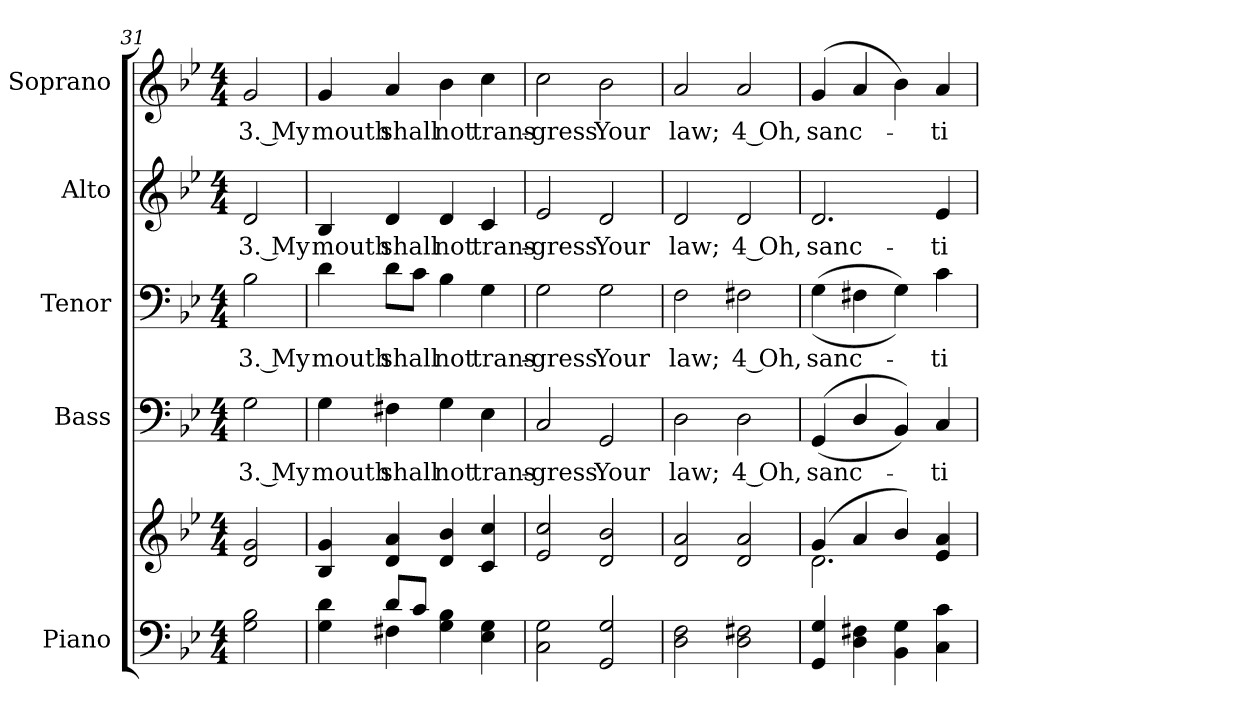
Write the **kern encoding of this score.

**kern	**kern	**kern	**text	**kern	**text	**kern	**text	**kern	**text
*part5	*part5	*part4	*part4	*part3	*part3	*part2	*part2	*part1	*part1
*staff6	*staff5	*staff4	*staff4	*staff3	*staff3	*staff2	*staff2	*staff1	*staff1
*I"Piano	*	*I"Bass	*	*I"Tenor	*	*I"Alto	*	*I"Soprano	*
*I'Pno.	*	*I'B.	*	*I'T.	*	*I'A.	*	*I'S.	*
*clefF4	*clefG2	*clefF4	*	*clefF4	*	*clefG2	*	*clefG2	*
*k[b-e-]	*k[b-e-]	*k[b-e-]	*	*k[b-e-]	*	*k[b-e-]	*	*k[b-e-]	*
*g:	*g:	*g:	*	*g:	*	*g:	*	*g:	*
*M4/4	*M4/4	*M4/4	*	*M4/4	*	*M4/4	*	*M4/4	*
=31	=31	=31	=31	=31	=31	=31	=31	=31	=31
!	!	!	!LO:LY:b:color=#000000	!	!	!	!	!	!
!	!	!	!	!	!LO:LY:b:color=#000000	!	!	!	!
!	!	!	!	!	!	!	!LO:LY:b:color=#000000	!	!
!	!	!	!	!	!	!	!	!	!LO:LY:b:color=#000000
2Gi\ 2B-i	2di/ 2gi	2Gi\	3. My	2B-i\	3. My	2di/	3. My	2gi/	3. My
=32	=32	=32	=32	=32	=32	=32	=32	=32	=32
*^	*	*	*	*	*	*	*	*	*
!	!	!	!	!LO:LY:b:color=#000000	!	!	!	!	!	!
!	!	!	!	!	!	!LO:LY:b:color=#000000	!	!	!	!
!	!	!	!	!	!	!	!	!LO:LY:b:color=#000000	!	!
!	!	!	!	!	!	!	!	!	!	!LO:LY:b:color=#000000
4Gi\ 4di	4ryy	4B-i/ 4gi	4Gi\	mouth	4di\	mouth	4B-i/	mouth	4gi/	mouth
!	!	!	!	!LO:LY:b:color=#000000	!	!	!	!	!	!
!	!	!	!	!	!	!LO:LY:b:color=#000000	!	!	!	!
!	!	!	!	!	!	!	!	!LO:LY:b:color=#000000	!	!
!	!	!	!	!	!	!	!	!	!	!LO:LY:b:color=#000000
8di/L	4F#Xi\	4di/ 4ai	4F#Xi\	shall	8di\L	shall	4di/	shall	4ai/	shall
8ci/J	.	.	.	.	8ci\J	.	.	.	.	.
!	!	!	!	!LO:LY:b:color=#000000	!	!	!	!	!	!
!	!	!	!	!	!	!LO:LY:b:color=#000000	!	!	!	!
!	!	!	!	!	!	!	!	!LO:LY:b:color=#000000	!	!
!	!	!	!	!	!	!	!	!	!	!LO:LY:b:color=#000000
4Gi\ 4B-i	2ryy	4di/ 4b-i	4Gi\	not	4B-i\	not	4di/	not	4b-i\	not
!	!	!	!	!LO:LY:b:color=#000000	!	!	!	!	!	!
!	!	!	!	!	!	!LO:LY:b:color=#000000	!	!	!	!
!	!	!	!	!	!	!	!	!LO:LY:b:color=#000000	!	!
!	!	!	!	!	!	!	!	!	!	!LO:LY:b:color=#000000
4E-i\ 4Gi	.	4ci/ 4cci	4E-i\	trans-	4Gi\	trans-	4ci/	trans-	4cci\	trans-
*v	*v	*	*	*	*	*	*	*	*	*
!!LO:PB:g=z
=33	=33	=33	=33	=33	=33	=33	=33	=33	=33
!	!	!	!LO:LY:b:color=#000000	!	!	!	!	!	!
!	!	!	!	!	!LO:LY:b:color=#000000	!	!	!	!
!	!	!	!	!	!	!	!LO:LY:b:color=#000000	!	!
!	!	!	!	!	!	!	!	!	!LO:LY:b:color=#000000
2Ci\ 2Gi	2e-i/ 2cci	2Ci/	-gress	2Gi\	-gress	2e-i/	-gress	2cci\	-gress
!	!	!	!LO:LY:b:color=#000000	!	!	!	!	!	!
!	!	!	!	!	!LO:LY:b:color=#000000	!	!	!	!
!	!	!	!	!	!	!	!LO:LY:b:color=#000000	!	!
!	!	!	!	!	!	!	!	!	!LO:LY:b:color=#000000
2GGi/ 2Gi	2di/ 2b-i	2GGi/	Your	2Gi\	Your	2di/	Your	2b-i\	Your
=34	=34	=34	=34	=34	=34	=34	=34	=34	=34
!	!	!	!LO:LY:b:color=#000000	!	!	!	!	!	!
!	!	!	!	!	!LO:LY:b:color=#000000	!	!	!	!
!	!	!	!	!	!	!	!LO:LY:b:color=#000000	!	!
!	!	!	!	!	!	!	!	!	!LO:LY:b:color=#000000
2Di\ 2Fi	2di/ 2ai	2Di\	law;	2Fi\	law;	2di/	law;	2ai/	law;
!	!	!	!LO:LY:b:color=#000000	!	!	!	!	!	!
!	!	!	!	!	!LO:LY:b:color=#000000	!	!	!	!
!	!	!	!	!	!	!	!LO:LY:b:color=#000000	!	!
!	!	!	!	!	!	!	!	!	!LO:LY:b:color=#000000
2Di\ 2F#Xi	2di/ 2ai	2Di\	4 Oh,	2F#Xi\	4 Oh,	2di/	4 Oh,	2ai/	4 Oh,
=35	=35	=35	=35	=35	=35	=35	=35	=35	=35
*	*^	*	*	*	*	*	*	*	*
!	!	!	!	!LO:LY:b:color=#000000	!	!	!	!	!	!
!	!	!	!	!	!	!LO:LY:b:color=#000000	!	!	!	!
!	!	!	!	!	!	!	!	!LO:LY:b:color=#000000	!	!
!	!	!	!	!	!	!	!	!	!	!LO:LY:b:color=#000000
4GGi/ 4Gi	(4gi/	2.di\	((4GGi/	sanc-	((4Gi\	sanc-	2.di/	sanc-	(4gi/	sanc-
4Di\ 4F#Xi	4ai/	.	4Di/	.	4F#Xi\	.	.	.	4ai/	.
4BB-i\ 4Gi	4b-i/)	.	4BB-i/))	.	4Gi\))	.	.	.	4b-i\)	.
!	!	!	!	!LO:LY:b:color=#000000	!	!	!	!	!	!
!	!	!	!	!	!	!LO:LY:b:color=#000000	!	!	!	!
!	!	!	!	!	!	!	!	!LO:LY:b:color=#000000	!	!
!	!	!	!	!	!	!	!	!	!	!LO:LY:b:color=#000000
4Ci\ 4ci	4e-i/ 4ai	4ryy	4Ci/	-ti-	4ci\	-ti-	4e-i/	-ti-	4ai/	-ti-
*	*v	*v	*	*	*	*	*	*	*	*
=	=	=	=	=	=	=	=	=	=
*-	*-	*-	*-	*-	*-	*-	*-	*-	*-
